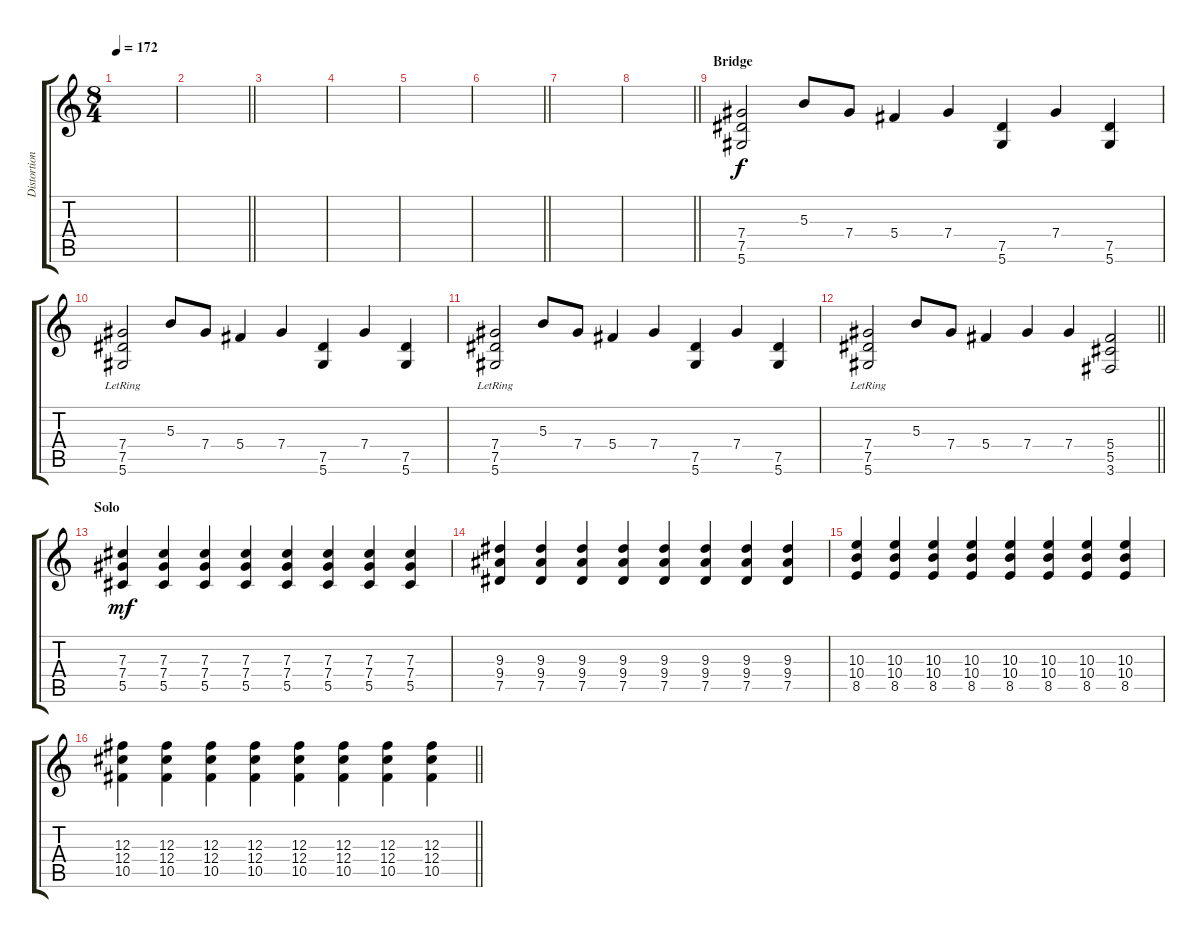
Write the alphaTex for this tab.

\track ("Distortion Guitar" "Distortion") {instrument electricguitarclean}
\staff {score tabs}
\tuning (Eb4 Bb3 Gb3 Db3 Ab2 Eb2) {hide}
\ts (8 4)
\tempo 172
\clef g2
\ks c
|
\barLineRight lightlight
|
|
|
|
\barLineRight lightlight
|
|
\barLineRight lightlight
|
\section ("" "Bridge")
(7.4 7.5 5.6).2{volume 12} 5.3.8 7.4.8 5.4.4 7.4.4 (7.5 5.6).4 7.4.4 (7.5 5.6).4 |
(7.4{lr} 7.5{lr} 5.6{lr}).2 5.3.8 7.4.8 5.4.4 7.4.4 (7.5 5.6).4 7.4.4 (7.5 5.6).4 |
(7.4 7.5{lr} 5.6{lr}).2 5.3.8 7.4.8 5.4.4 7.4.4 (7.5 5.6).4 7.4.4 (7.5 5.6).4 |
\barLineRight lightlight
(7.4 7.5{lr} 5.6{lr}).2 5.3.8 7.4.8 5.4.4 7.4.4 7.4.4 (5.4 5.5 3.6).2 |
\section ("" "Solo")
(7.3 7.4 5.5).4{dy mf} (7.3 7.4 5.5).4 (7.3 7.4 5.5).4 (7.3 7.4 5.5).4 (7.3 7.4 5.5).4 (7.3 7.4 5.5).4 (7.3 7.4 5.5).4 (7.3 7.4 5.5).4 |
(9.3 9.4 7.5).4 (9.3 9.4 7.5).4 (9.3 9.4 7.5).4 (9.3 9.4 7.5).4 (9.3 9.4 7.5).4 (9.3 9.4 7.5).4 (9.3 9.4 7.5).4 (9.3 9.4 7.5).4 |
(10.3 10.4 8.5).4 (10.3 10.4 8.5).4 (10.3 10.4 8.5).4 (10.3 10.4 8.5).4 (10.3 10.4 8.5).4 (10.3 10.4 8.5).4 (10.3 10.4 8.5).4 (10.3 10.4 8.5).4 |
\barLineRight lightlight
(12.3 12.4 10.5).4 (12.3 12.4 10.5).4 (12.3 12.4 10.5).4 (12.3 12.4 10.5).4 (12.3 12.4 10.5).4 (12.3 12.4 10.5).4 (12.3 12.4 10.5).4 (12.3 12.4 10.5).4
